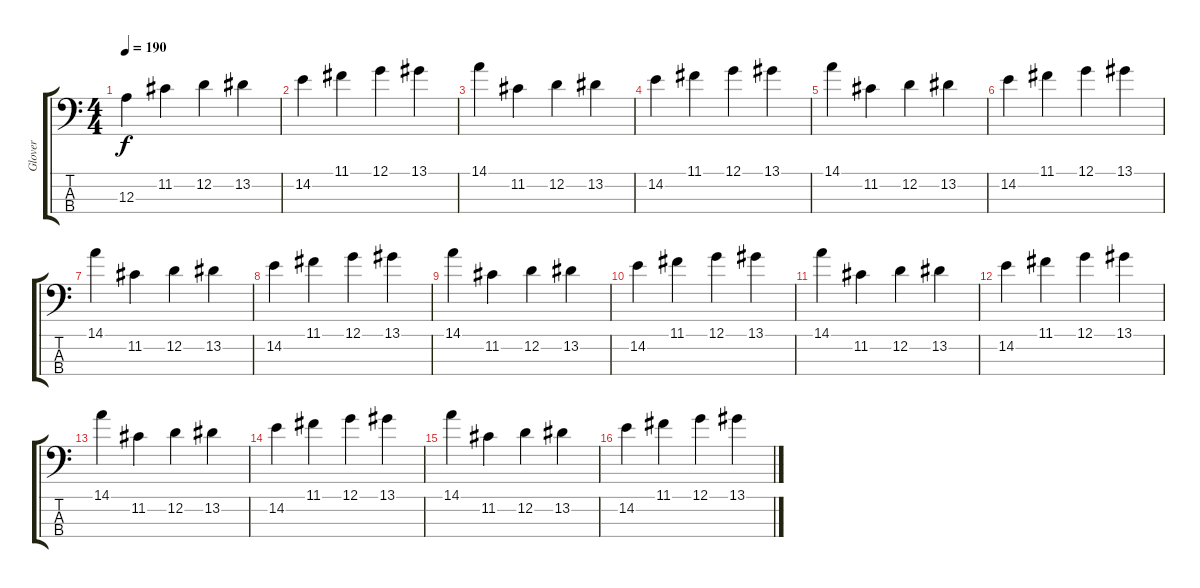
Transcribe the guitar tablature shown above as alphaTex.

\track ("Glover" "Glover") {instrument electricbassfinger}
\staff {score tabs}
\tuning (G2 D2 A1 E1) {hide}
\ts (4 4)
\tempo 190
\clef f4
\ks c
12.3.4{dy f} 11.2.4 12.2.4 13.2.4 |
14.2.4 11.1.4 12.1.4 13.1.4 |
14.1.4 11.2.4 12.2.4 13.2.4 |
14.2.4 11.1.4 12.1.4 13.1.4 |
14.1.4 11.2.4 12.2.4 13.2.4 |
14.2.4 11.1.4 12.1.4 13.1.4 |
14.1.4 11.2.4 12.2.4 13.2.4 |
14.2.4 11.1.4 12.1.4 13.1.4 |
14.1.4 11.2.4 12.2.4 13.2.4 |
14.2.4 11.1.4 12.1.4 13.1.4 |
14.1.4 11.2.4 12.2.4 13.2.4 |
14.2.4 11.1.4 12.1.4 13.1.4 |
14.1.4 11.2.4 12.2.4 13.2.4 |
14.2.4 11.1.4 12.1.4 13.1.4 |
14.1.4 11.2.4 12.2.4 13.2.4 |
14.2.4 11.1.4 12.1.4 13.1.4
